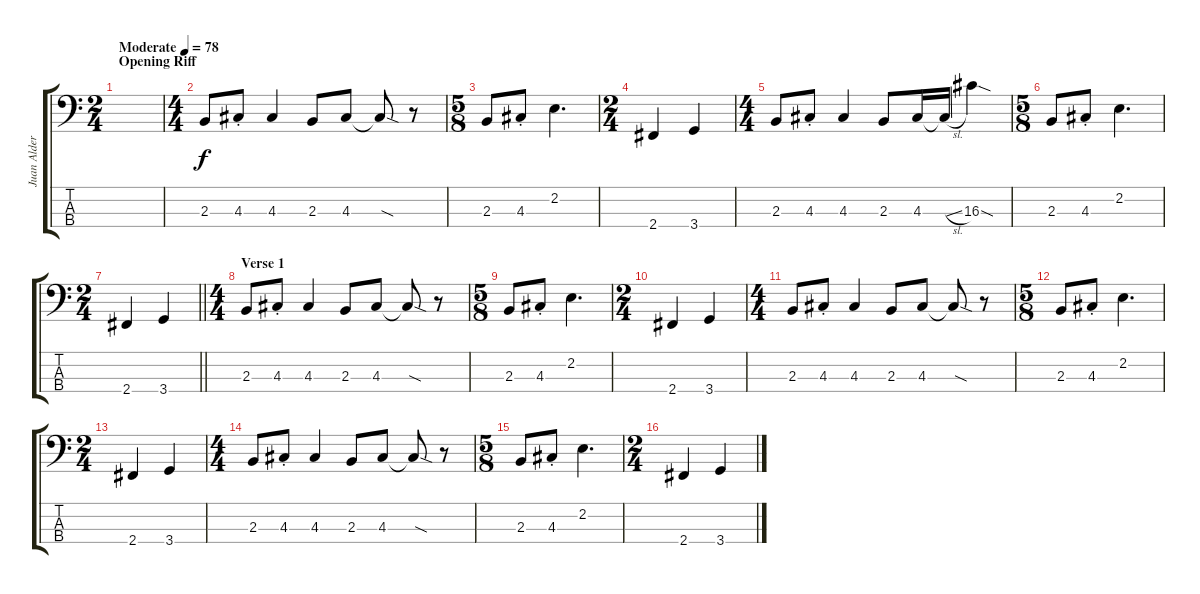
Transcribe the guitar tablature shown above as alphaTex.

\track ("Juan Alderete" "Juan Alder") {instrument electricbassfinger}
\staff {score tabs}
\tuning (G2 D2 A1 E1) {hide}
\ts (2 4)
\section ("" "Opening Riff")
\tempo (78 "Moderate")
\clef f4
\ks c
|
\ts (4 4)
2.3.8 4.3{st}.8 4.3.4 2.3.8 4.3.8 4.3{sod t}.8 r.8 |
\ts (5 8)
2.3.8 4.3{st}.8 2.2.4{d} |
\ts (2 4)
2.4.4 3.4.4 |
\ts (4 4)
2.3.8 4.3{st}.8 4.3.4 2.3.8 4.3.16 4.3{sl t}.16 16.3{sod}.4 |
\ts (5 8)
2.3.8 4.3{st}.8 2.2.4{d} |
\ts (2 4)
\barLineRight lightlight
2.4.4 3.4.4 |
\ts (4 4)
\section ("" "Verse 1")
2.3.8 4.3{st}.8 4.3.4 2.3.8 4.3.8 4.3{sod t}.8 r.8 |
\ts (5 8)
2.3.8 4.3{st}.8 2.2.4{d} |
\ts (2 4)
2.4.4 3.4.4 |
\ts (4 4)
2.3.8 4.3{st}.8 4.3.4 2.3.8 4.3.8 4.3{sod t}.8 r.8 |
\ts (5 8)
2.3.8 4.3{st}.8 2.2.4{d} |
\ts (2 4)
2.4.4 3.4.4 |
\ts (4 4)
2.3.8 4.3{st}.8 4.3.4 2.3.8 4.3.8 4.3{sod t}.8 r.8 |
\ts (5 8)
2.3.8 4.3{st}.8 2.2.4{d} |
\ts (2 4)
2.4.4 3.4.4
